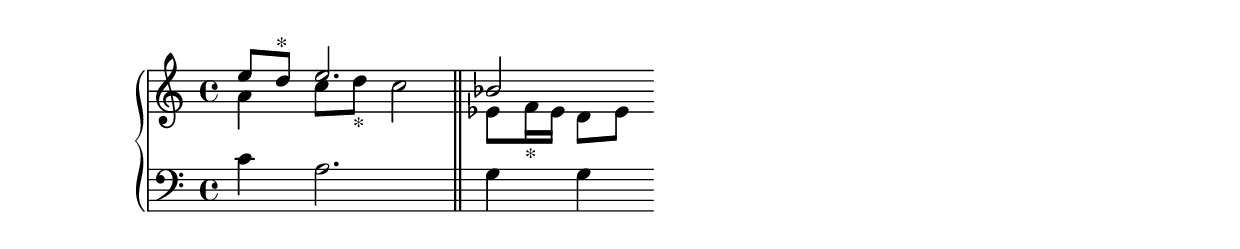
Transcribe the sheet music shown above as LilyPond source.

\version "2.18.2"

upper = \relative e'' {
  <<
  { \relative e'' {
    e8 d^"*" e2. \bar "||"
    bes2
  } } \\
  { \relative e'  {
    a4       c8 d_"*" c2 \bar "||"
    ees,8 f16_"*" ees d8 ees
  } }
  >>
}
lower = \relative g {
  \clef bass
  c4 a2.
  g4 g
}

\new PianoStaff <<
  \new Staff = "upper" \upper
  \new Staff = "lower" \lower
>>
